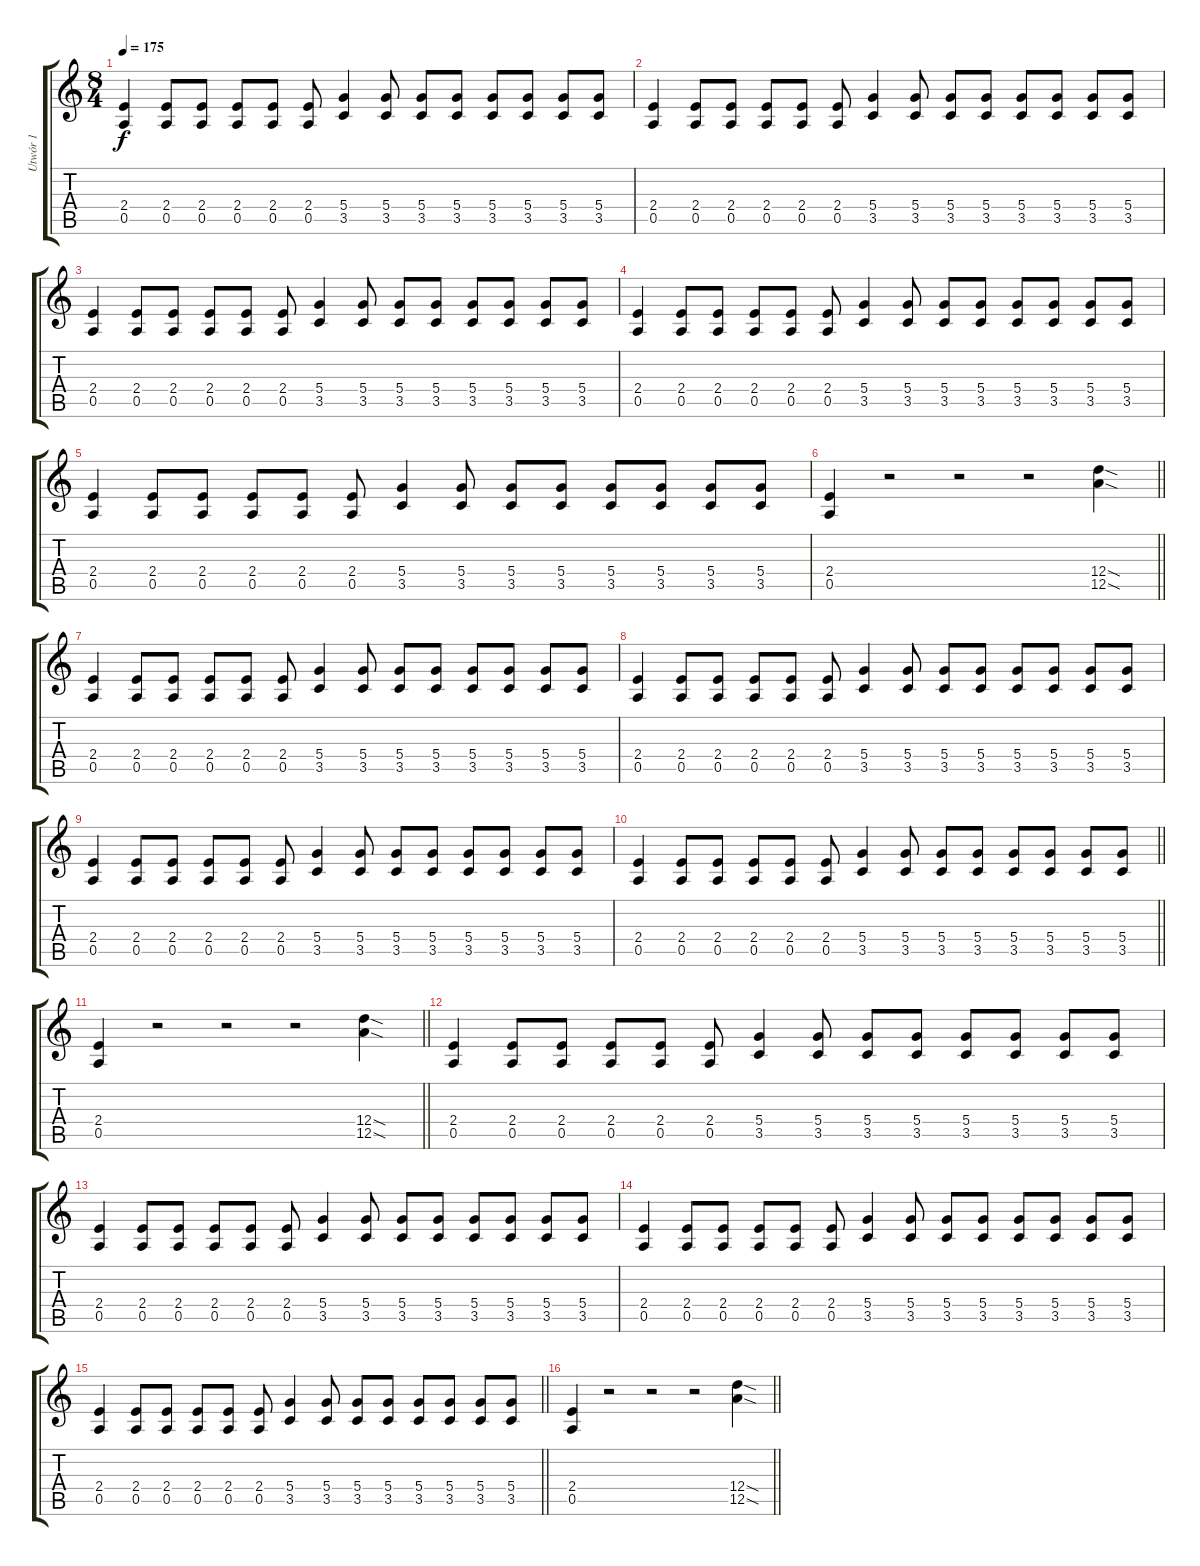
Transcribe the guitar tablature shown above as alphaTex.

\track ("Utwór 1" "Utwór 1") {instrument overdrivenguitar}
\staff {score tabs}
\tuning (E4 B3 G3 D3 A2 E2) {hide}
\ts (8 4)
\tempo 175
\clef g2
\ks c
(2.4 0.5).4{dy f} (2.4 0.5).8 (2.4 0.5).8 (2.4 0.5).8 (2.4 0.5).8 (2.4 0.5).8 (5.4 3.5).4 (5.4 3.5).8 (5.4 3.5).8 (5.4 3.5).8 (5.4 3.5).8 (5.4 3.5).8 (5.4 3.5).8 (5.4 3.5).8 |
(2.4 0.5).4 (2.4 0.5).8 (2.4 0.5).8 (2.4 0.5).8 (2.4 0.5).8 (2.4 0.5).8 (5.4 3.5).4 (5.4 3.5).8 (5.4 3.5).8 (5.4 3.5).8 (5.4 3.5).8 (5.4 3.5).8 (5.4 3.5).8 (5.4 3.5).8 |
(2.4 0.5).4 (2.4 0.5).8 (2.4 0.5).8 (2.4 0.5).8 (2.4 0.5).8 (2.4 0.5).8 (5.4 3.5).4 (5.4 3.5).8 (5.4 3.5).8 (5.4 3.5).8 (5.4 3.5).8 (5.4 3.5).8 (5.4 3.5).8 (5.4 3.5).8 |
(2.4 0.5).4 (2.4 0.5).8 (2.4 0.5).8 (2.4 0.5).8 (2.4 0.5).8 (2.4 0.5).8 (5.4 3.5).4 (5.4 3.5).8 (5.4 3.5).8 (5.4 3.5).8 (5.4 3.5).8 (5.4 3.5).8 (5.4 3.5).8 (5.4 3.5).8 |
(2.4 0.5).4 (2.4 0.5).8 (2.4 0.5).8 (2.4 0.5).8 (2.4 0.5).8 (2.4 0.5).8 (5.4 3.5).4 (5.4 3.5).8 (5.4 3.5).8 (5.4 3.5).8 (5.4 3.5).8 (5.4 3.5).8 (5.4 3.5).8 (5.4 3.5).8 |
\barLineRight lightlight
(2.4 0.5).4 r.2 r.2 r.2 (12.4{sod} 12.5{sod}).4 |
(2.4 0.5).4 (2.4 0.5).8 (2.4 0.5).8 (2.4 0.5).8 (2.4 0.5).8 (2.4 0.5).8 (5.4 3.5).4 (5.4 3.5).8 (5.4 3.5).8 (5.4 3.5).8 (5.4 3.5).8 (5.4 3.5).8 (5.4 3.5).8 (5.4 3.5).8 |
(2.4 0.5).4 (2.4 0.5).8 (2.4 0.5).8 (2.4 0.5).8 (2.4 0.5).8 (2.4 0.5).8 (5.4 3.5).4 (5.4 3.5).8 (5.4 3.5).8 (5.4 3.5).8 (5.4 3.5).8 (5.4 3.5).8 (5.4 3.5).8 (5.4 3.5).8 |
(2.4 0.5).4 (2.4 0.5).8 (2.4 0.5).8 (2.4 0.5).8 (2.4 0.5).8 (2.4 0.5).8 (5.4 3.5).4 (5.4 3.5).8 (5.4 3.5).8 (5.4 3.5).8 (5.4 3.5).8 (5.4 3.5).8 (5.4 3.5).8 (5.4 3.5).8 |
\barLineRight lightlight
(2.4 0.5).4 (2.4 0.5).8 (2.4 0.5).8 (2.4 0.5).8 (2.4 0.5).8 (2.4 0.5).8 (5.4 3.5).4 (5.4 3.5).8 (5.4 3.5).8 (5.4 3.5).8 (5.4 3.5).8 (5.4 3.5).8 (5.4 3.5).8 (5.4 3.5).8 |
\barLineRight lightlight
(2.4 0.5).4 r.2 r.2 r.2 (12.4{sod} 12.5{sod}).4 |
(2.4 0.5).4 (2.4 0.5).8 (2.4 0.5).8 (2.4 0.5).8 (2.4 0.5).8 (2.4 0.5).8 (5.4 3.5).4 (5.4 3.5).8 (5.4 3.5).8 (5.4 3.5).8 (5.4 3.5).8 (5.4 3.5).8 (5.4 3.5).8 (5.4 3.5).8 |
(2.4 0.5).4 (2.4 0.5).8 (2.4 0.5).8 (2.4 0.5).8 (2.4 0.5).8 (2.4 0.5).8 (5.4 3.5).4 (5.4 3.5).8 (5.4 3.5).8 (5.4 3.5).8 (5.4 3.5).8 (5.4 3.5).8 (5.4 3.5).8 (5.4 3.5).8 |
(2.4 0.5).4 (2.4 0.5).8 (2.4 0.5).8 (2.4 0.5).8 (2.4 0.5).8 (2.4 0.5).8 (5.4 3.5).4 (5.4 3.5).8 (5.4 3.5).8 (5.4 3.5).8 (5.4 3.5).8 (5.4 3.5).8 (5.4 3.5).8 (5.4 3.5).8 |
\barLineRight lightlight
(2.4 0.5).4 (2.4 0.5).8 (2.4 0.5).8 (2.4 0.5).8 (2.4 0.5).8 (2.4 0.5).8 (5.4 3.5).4 (5.4 3.5).8 (5.4 3.5).8 (5.4 3.5).8 (5.4 3.5).8 (5.4 3.5).8 (5.4 3.5).8 (5.4 3.5).8 |
\barLineRight lightlight
(2.4 0.5).4 r.2 r.2 r.2 (12.4{sod} 12.5{sod}).4
